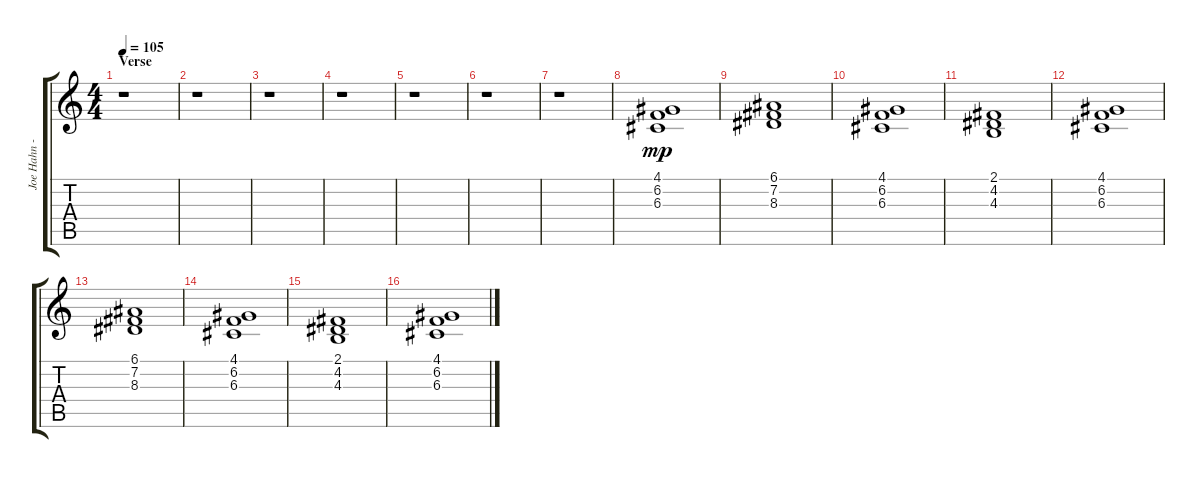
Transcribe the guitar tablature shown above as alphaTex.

\track ("Joe Hahn - Sample [Strings]" "Joe Hahn -") {instrument stringensemble1}
\staff {score tabs}
\tuning (E4 B3 G3 D3 A2 E2) {hide}
\ts (4 4)
\section ("" "Verse")
\tempo 105
\clef g2
\ks c
r.1{dy mp} |
r.1 |
r.1 |
r.1 |
r.1 |
r.1 |
r.1 |
(4.1 6.2 6.3).1 |
(6.1 7.2 8.3).1 |
(4.1 6.2 6.3).1 |
(2.1 4.2 4.3).1 |
(4.1 6.2 6.3).1 |
(6.1 7.2 8.3).1 |
(4.1 6.2 6.3).1 |
(2.1 4.2 4.3).1 |
(4.1 6.2 6.3).1
